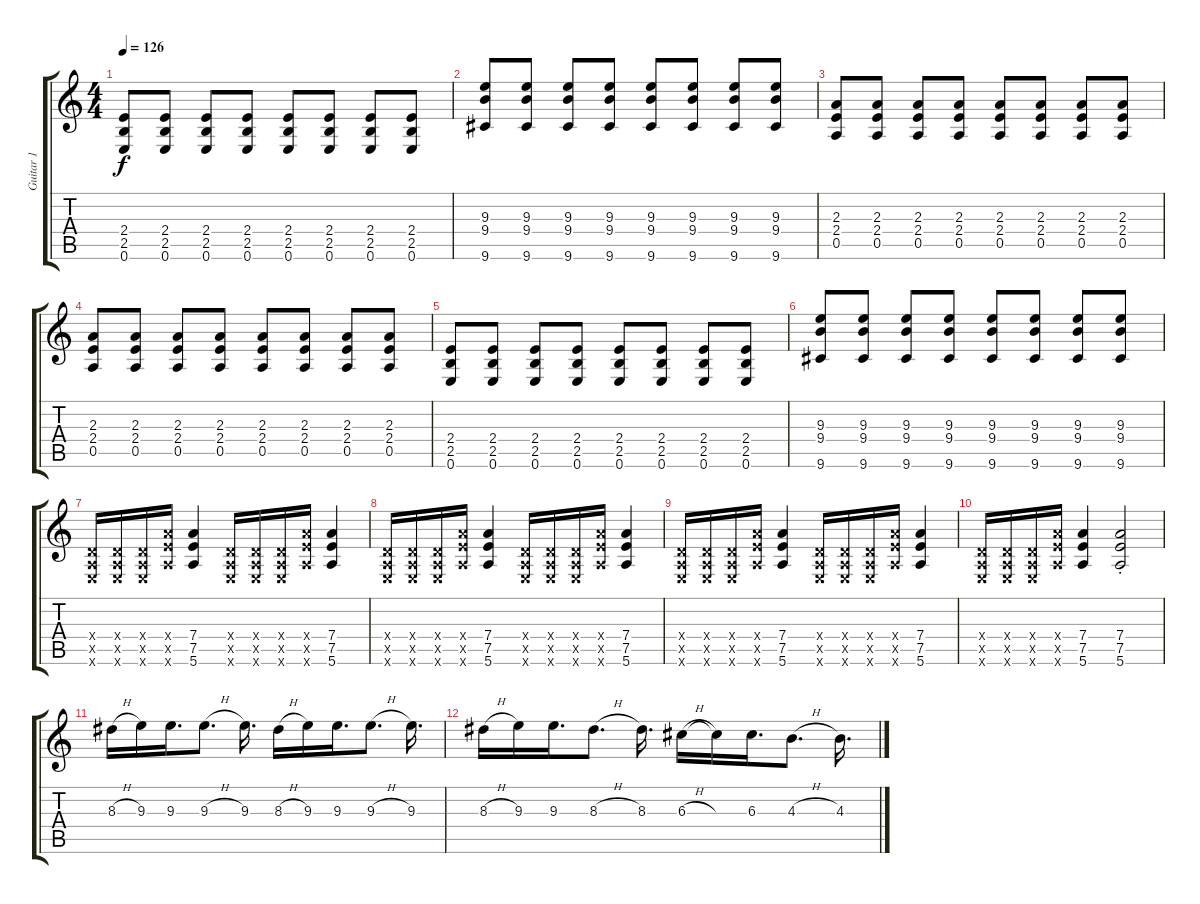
\track ("Guitar 1" "Guitar 1") {instrument overdrivenguitar}
\staff {score tabs}
\tuning (E4 B3 G3 D3 A2 E2) {hide}
\ts (4 4)
\tempo 126
\clef g2
\ks c
(2.4 2.5 0.6).8{dy f} (2.4 2.5 0.6).8 (2.4 2.5 0.6).8 (2.4 2.5 0.6).8 (2.4 2.5 0.6).8 (2.4 2.5 0.6).8 (2.4 2.5 0.6).8 (2.4 2.5 0.6).8 |
(9.3 9.4 9.6).8 (9.3 9.4 9.6).8 (9.3 9.4 9.6).8 (9.3 9.4 9.6).8 (9.3 9.4 9.6).8 (9.3 9.4 9.6).8 (9.3 9.4 9.6).8 (9.3 9.4 9.6).8 |
(2.3 2.4 0.5).8 (2.3 2.4 0.5).8 (2.3 2.4 0.5).8 (2.3 2.4 0.5).8 (2.3 2.4 0.5).8 (2.3 2.4 0.5).8 (2.3 2.4 0.5).8 (2.3 2.4 0.5).8 |
(2.3 2.4 0.5).8 (2.3 2.4 0.5).8 (2.3 2.4 0.5).8 (2.3 2.4 0.5).8 (2.3 2.4 0.5).8 (2.3 2.4 0.5).8 (2.3 2.4 0.5).8 (2.3 2.4 0.5).8 |
(2.4 2.5 0.6).8 (2.4 2.5 0.6).8 (2.4 2.5 0.6).8 (2.4 2.5 0.6).8 (2.4 2.5 0.6).8 (2.4 2.5 0.6).8 (2.4 2.5 0.6).8 (2.4 2.5 0.6).8 |
(9.3 9.4 9.6).8 (9.3 9.4 9.6).8 (9.3 9.4 9.6).8 (9.3 9.4 9.6).8 (9.3 9.4 9.6).8 (9.3 9.4 9.6).8 (9.3 9.4 9.6).8 (9.3 9.4 9.6).8 |
(0.4{x} 0.5{x} 0.6{x}).16{volume 15 instrument overdrivenguitar} (0.4{x} 0.5{x} 0.6{x}).16 (0.4{x} 0.5{x} 0.6{x}).16 (7.4{x} 7.5{x} 5.6{x}).16 (7.4 7.5 5.6).4 (0.4{x} 0.5{x} 0.6{x}).16 (0.4{x} 0.5{x} 0.6{x}).16 (0.4{x} 0.5{x} 0.6{x}).16 (7.4{x} 7.5{x} 5.6{x}).16 (7.4 7.5 5.6).4 |
(0.4{x} 0.5{x} 0.6{x}).16 (0.4{x} 0.5{x} 0.6{x}).16 (0.4{x} 0.5{x} 0.6{x}).16 (7.4{x} 7.5{x} 5.6{x}).16 (7.4 7.5 5.6).4 (0.4{x} 0.5{x} 0.6{x}).16 (0.4{x} 0.5{x} 0.6{x}).16 (0.4{x} 0.5{x} 0.6{x}).16 (7.4{x} 7.5{x} 5.6{x}).16 (7.4 7.5 5.6).4 |
(0.4{x} 0.5{x} 0.6{x}).16 (0.4{x} 0.5{x} 0.6{x}).16 (0.4{x} 0.5{x} 0.6{x}).16 (7.4{x} 7.5{x} 5.6{x}).16 (7.4 7.5 5.6).4 (0.4{x} 0.5{x} 0.6{x}).16 (0.4{x} 0.5{x} 0.6{x}).16 (0.4{x} 0.5{x} 0.6{x}).16 (7.4{x} 7.5{x} 5.6{x}).16 (7.4 7.5 5.6).4 |
(0.4{x} 0.5{x} 0.6{x}).16 (0.4{x} 0.5{x} 0.6{x}).16 (0.4{x} 0.5{x} 0.6{x}).16 (7.4{x} 7.5{x} 5.6{x}).16 (7.4 7.5 5.6).4 (7.4{st} 7.5{st} 5.6{st}).2 |
8.3{h}.16 9.3.16 9.3.16{d} 9.3{h}.8{d} 9.3.16{d} 8.3{h}.16 9.3.16 9.3.16{d} 9.3{h}.8{d} 9.3.16{d} |
8.3{h}.16 9.3.16 9.3.16{d} 8.3{h}.8{d} 8.3.16{d} 6.3{h}.16 6.3{t}.16 6.3.16{d} 4.3{h}.8{d} 4.3.16{d}
